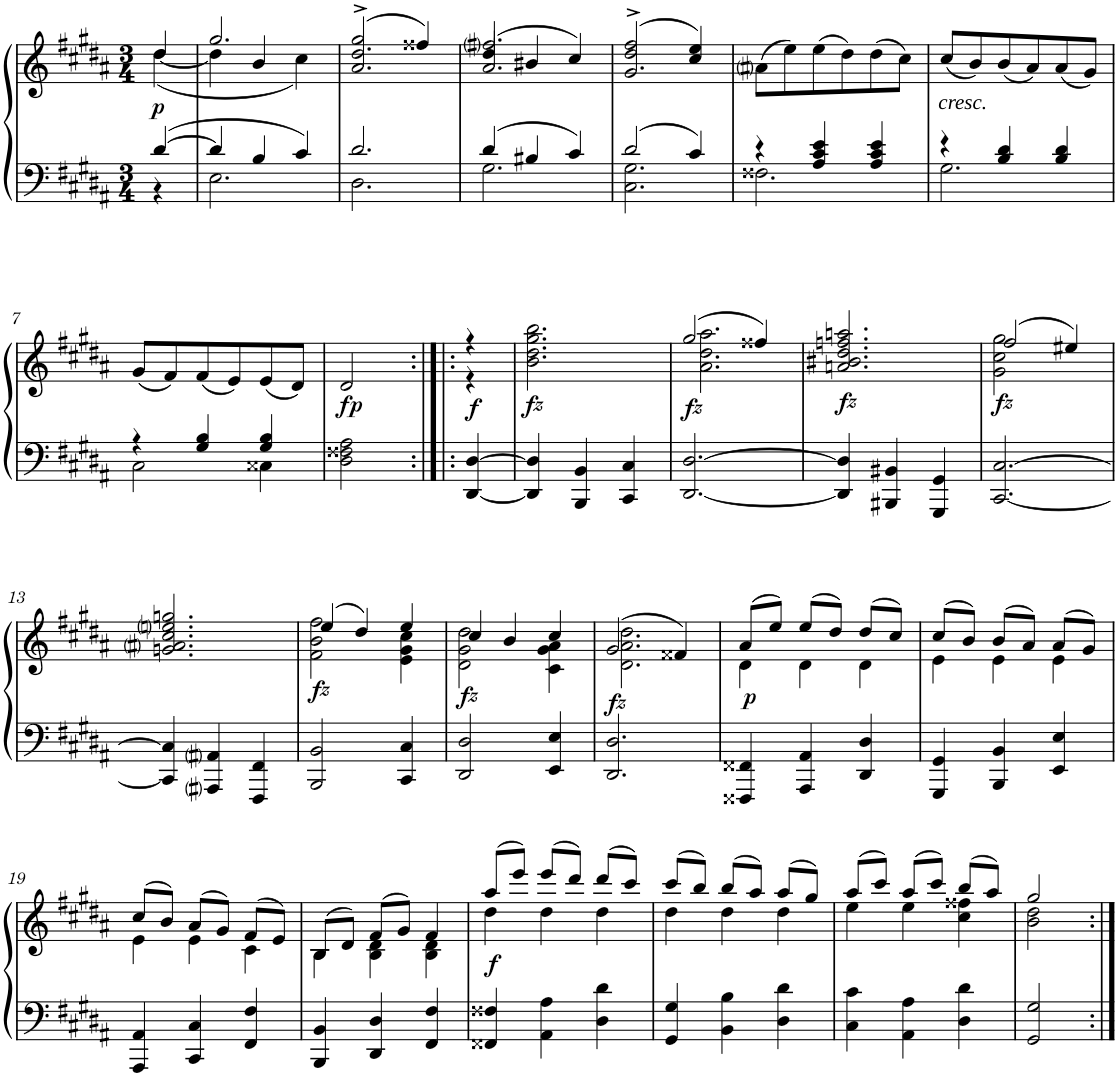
**kern	**kern	**dynam
*part1	*part1	*part1
*staff2	*staff1	*staff1/2
*I"Midi_1	*	*
*clefF4	*clefG2	*
*k[f#c#g#d#a#]	*k[f#c#g#d#a#]	*
*B:	*B:	*
*M3/4	*M3/4	*
=	=	=
*^	*^	*
*	*	*	*^	*
!	!	!	!	!	!LO:DY:b
[4d#/	4r	4dd#/	4ryy	([4dd#\	p
=1	=1	=1	=1	=1	=1
4d#/]	2.E\	2.gg#/	2.ryy	4dd#\]	.
4B/	.	.	.	4b/	.
4c#/	.	.	.	4cc#\)	.
=2	=2	=2	=2	=2	=2
2.d#/	2.D#\	(>2gg#^/	2.ryy	2.a#/ 2.dd#/	.
.	.	4ff##X/)	.	.	.
=3	=3	=3	=3	=3	=3
4d#/	2.G#\	2.ff#i/	(>4dd#/	2.a#/	.
4B#X/	.	.	4b#X/	.	.
4c#/	.	.	4cc#/)	.	.
=4	=4	=4	=4	=4	=4
2d#/	2.C#\ 2.G#\	(>2dd#/^ 2ff#/^	2.ryy	2.g#/	.
4c#/	.	4cc#/ 4ee/)	.	.	.
=5	=5	=5	=5	=5	=5
4r	2.F##X\	(8a#i\L	2.ryy	2.ryy	.
.	.	8ee\)	.	.	.
4A#/ 4c#/ 4e/	.	(>8ee\	.	.	.
.	.	8dd#\)	.	.	.
4A#/ 4c#/ 4e/	.	(>8dd#\	.	.	.
.	.	8cc#\J)	.	.	.
=6	=6	=6	=6	=6	=6
!	!	!LO:TX:b:i:t=cresc.	!	!	!
4r	2.G#\	(<8cc#/L	2.ryy	2.ryy	.
.	.	8b/)	.	.	.
4B/ 4d#/	.	(<8b/	.	.	.
.	.	8a#/)	.	.	.
4B/ 4d#/	.	(<8a#/	.	.	.
.	.	8g#/J)	.	.	.
*	*	*	*v	*v	*
!!LO:LB:g=z
=7	=7	=7	=7	=7
4r	2C#\	(<8g#/L	2.ryy	.
.	.	8f#/)	.	.
4G#/ 4B/	.	(<8f#/	.	.
.	.	8e/)	.	.
4G#/ 4B/	4C##X\	(<8e/	.	.
.	.	8d#/J)	.	.
=8	=8	=8	=8	=8
!	!	!	!	!LO:DY:b
2D#\ 2F##X\ 2A#\	2ryy	2d#/	2ryy	fp
=8X1:|!|:	=8X1:|!|:	=8X1:|!|:	=8X1:|!|:	=8X1:|!|:
!	!	!	!	!LO:DY:b
[4DD#/ [4D#/	4ryy	4r	4r	f
=9	=9	=9	=9	=9
!	!	!	!	!LO:DY:b
4DD#/] 4D#/]	2.ryy	2.b\ 2.dd#\ 2.gg#\ 2.bb\	2.ryy	fz
4BBB/ 4BB/	.	.	.	.
4CC#/ 4C#/	.	.	.	.
=10	=10	=10	=10	=10
!	!	!	!	!LO:DY:b
[2.DD#/ [2.D#/	2.ryy	(>2gg#/	2.a#\ 2.dd#\ 2.aa#\	fz
.	.	4ff##X/)	.	.
=11	=11	=11	=11	=11
!	!	!	!	!LO:DY:b
4DD#/] 4D#/]	2.ryy	2.an/ 2.b#X/ 2.dd#/ 2.ffn/ 2.aan/	2.ryy	fz
4BBB#X/ 4BB#X/	.	.	.	.
4GGG#/ 4GG#/	.	.	.	.
=12	=12	=12	=12	=12
!	!	!	!	!LO:DY:b
[2.CC#/ [2.C#/	2.ryy	(>2ff#/	2g#\ 2cc#\ 2gg#\	fz
.	.	4ee#X/)	4ryy	.
!!LO:LB:g=z	!!
=13	=13	=13	=13	=13
4CC#/] 4C#/]	2ryy	2.gn/ 2.a#i/ 2.cc#/ 2.eeni/ 2.ggn/	2ryy	.
4AAA#i/ 4AA#i/	.	.	.	.
4FFF#/ 4FF#/	8ryy	.	8ryy	.
.	8ryy	.	8ryy	.
=14	=14	=14	=14	=14
!	!	!	!	!LO:DY:b
2BBB/ 2BB/	2.ryy	(4ee/	2f#\ 2b\ 2ff#\	fz
.	.	4dd#/)	.	.
4CC#/ 4C#/	.	4ee/	4e\ 4g#\ 4cc#\	.
=15	=15	=15	=15	=15
!	!	!	!	!LO:DY:b
2DD#/ 2D#/	2.ryy	4cc#/	2d#\ 2g#\ 2dd#\	fz
.	.	4b/	.	.
4EE/ 4E/	.	4cc#/	4c#\ 4g#\ 4a#\	.
=16	=16	=16	=16	=16
!	!	!	!	!LO:DY:b
2.DD#/ 2.D#/	2.ryy	(>2g#/	2.d#\ 2.a#\ 2.dd#\	fz
.	.	4f##X/)	.	.
=17	=17	=17	=17	=17
!	!	!	!	!LO:DY:b
4FFF##X/ 4FF##X/	2.ryy	(>8a#/L	4d#\	p
.	.	8ee/J)	.	.
4AAA#/ 4AA#/	.	(>8ee/L	4d#\	.
.	.	8dd#/J)	.	.
4DD#/ 4D#/	.	(>8dd#/L	4d#\	.
.	.	8cc#/J)	.	.
=18	=18	=18	=18	=18
4GGG#/ 4GG#/	2.ryy	(>8cc#/L	4e\	.
.	.	8b/J)	.	.
4BBB/ 4BB/	.	(>8b/L	4e\	.
.	.	8a#/J)	.	.
4EE/ 4E/	.	(>8a#/L	4e\	.
.	.	8g#/J)	.	.
*v	*v	*	*	*
!!LO:LB:g=z	!!
=19	=19	=19	=19
4AAA#/ 4AA#/	(>8cc#/L	4e\	.
.	8b/J)	.	.
4CC#/ 4C#/	(>8a#/L	4e\	.
.	8g#/J)	.	.
4FF#/ 4F#/	(>8f#/L	4c#\	.
.	8e/J)	.	.
=20	=20	=20	=20
4BBB/ 4BB/	(>8B/L	4B\	.
.	8d#/J)	.	.
4DD#/ 4D#/	(>8f#/L	4B\ 4d#\	.
.	8g#/J)	.	.
4FF#/ 4F#/	4f#/	4B\ 4d#\	.
=21	=21	=21	=21
!	!	!	!LO:DY:b
4FF##X/ 4F##X/	(>8aa#/L	4dd#\	f
.	8eee/J)	.	.
4AA#\ 4A#\	(>8eee/L	4dd#\	.
.	8ddd#/J)	.	.
4D#\ 4d#\	(>8ddd#/L	4dd#\	.
.	8ccc#/J)	.	.
=22	=22	=22	=22
4GG#/ 4G#/	(>8ccc#/L	4dd#\	.
.	8bb/J)	.	.
4BB\ 4B\	(>8bb/L	4dd#\	.
.	8aa#/J)	.	.
4D#\ 4d#\	(>8aa#/L	4dd#\	.
.	8gg#/J)	.	.
=23	=23	=23	=23
4C#\ 4c#\	(>8aa#/L	4ee\	.
.	8ccc#/J)	.	.
4AA#\ 4A#\	(>8aa#/L	4ee\	.
.	8ccc#/J)	.	.
4D#\ 4d#\	(>8bb/L	4cc#\ 4ff##X\	.
.	8aa#/J)	.	.
=24	=24	=24	=24
2GG#/ 2G#/	2gg#/	2b\ 2dd#\	.
*	*v	*v	*
=:|!	=:|!	=:|!
*-	*-	*-
